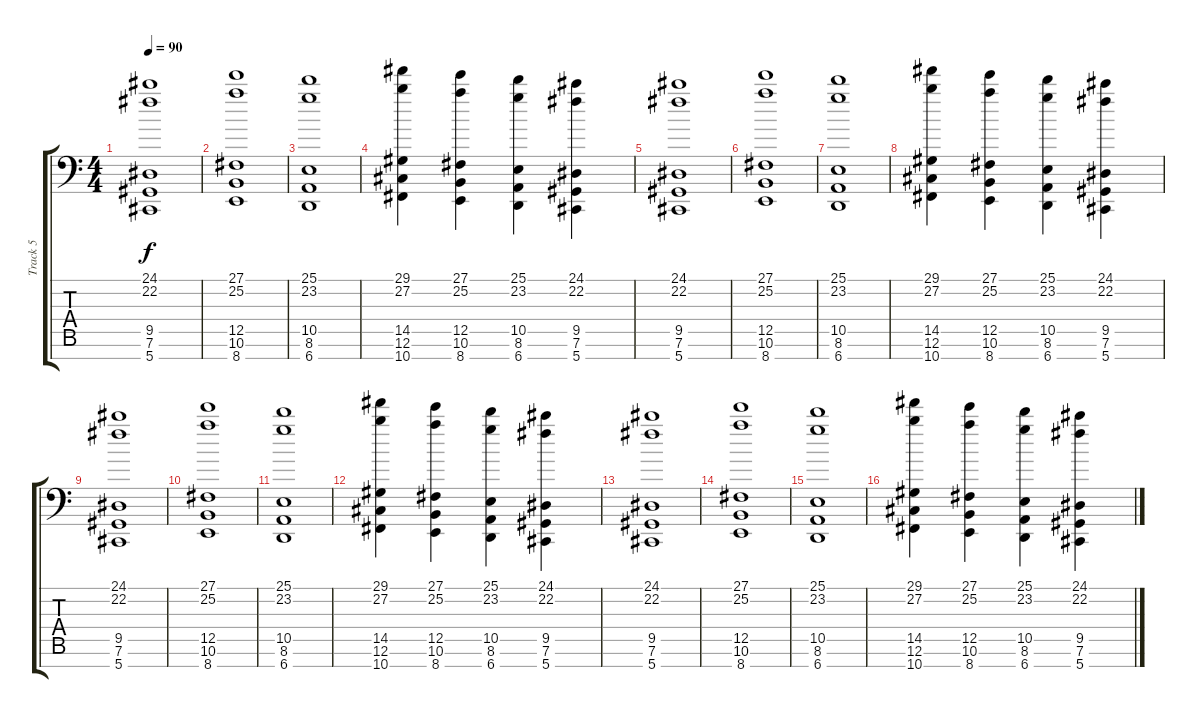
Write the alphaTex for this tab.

\track ("Track 5" "Track 5") {instrument pad8sweep}
\staff {score tabs}
\tuning (Db4 Ab3 E3 B2 Gb2 Db2 Ab1) {hide}
\ts (4 4)
\tempo 90
\clef f4
\ks c
(24.1 22.2 9.5 7.6 5.7).1{dy f} |
(27.1 25.2 12.5 10.6 8.7).1 |
(25.1 23.2 10.5 8.6 6.7).1 |
(29.1 27.2 14.5 12.6 10.7).4 (27.1 25.2 12.5 10.6 8.7).4 (25.1 23.2 10.5 8.6 6.7).4 (24.1 22.2 9.5 7.6 5.7).4 |
(24.1 22.2 9.5 7.6 5.7).1 |
(27.1 25.2 12.5 10.6 8.7).1 |
(25.1 23.2 10.5 8.6 6.7).1 |
(29.1 27.2 14.5 12.6 10.7).4 (27.1 25.2 12.5 10.6 8.7).4 (25.1 23.2 10.5 8.6 6.7).4 (24.1 22.2 9.5 7.6 5.7).4 |
(24.1 22.2 9.5 7.6 5.7).1 |
(27.1 25.2 12.5 10.6 8.7).1 |
(25.1 23.2 10.5 8.6 6.7).1 |
(29.1 27.2 14.5 12.6 10.7).4 (27.1 25.2 12.5 10.6 8.7).4 (25.1 23.2 10.5 8.6 6.7).4 (24.1 22.2 9.5 7.6 5.7).4 |
(24.1 22.2 9.5 7.6 5.7).1{volume 5} |
(27.1 25.2 12.5 10.6 8.7).1 |
(25.1 23.2 10.5 8.6 6.7).1{volume 0} |
(29.1 27.2 14.5 12.6 10.7).4 (27.1 25.2 12.5 10.6 8.7).4 (25.1 23.2 10.5 8.6 6.7).4 (24.1 22.2 9.5 7.6 5.7).4
